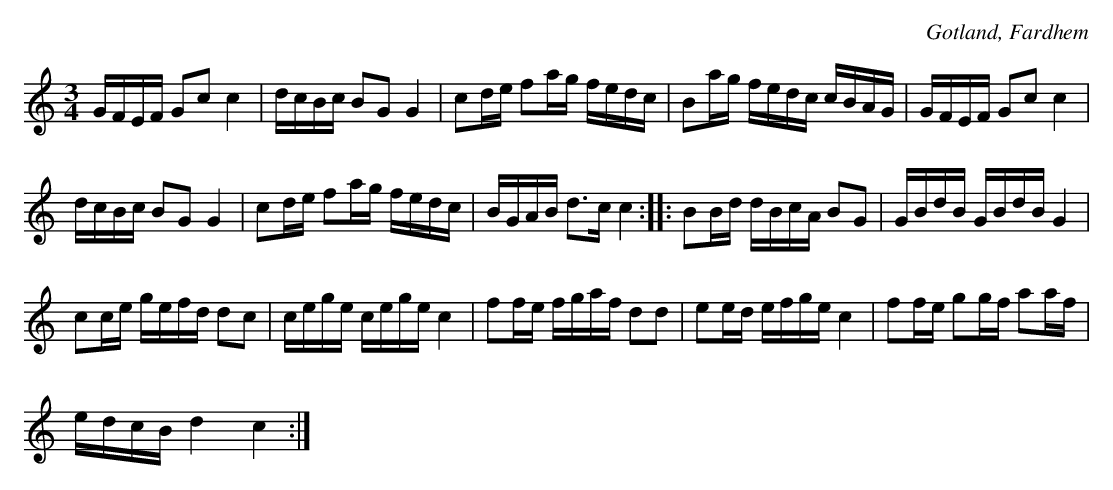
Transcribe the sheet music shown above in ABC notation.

X:1
T:
O:Gotland, Fardhem
M:3/4
L:1/16
K:C
GFEF G2c2 c4|dcBc B2G2 G4|c2de f2ag fedc|B2ag fedc cBAG|GFEF G2c2 c4|
dcBc B2G2 G4|c2de f2ag fedc|BGAB d3c c4::B2Bd dBcA B2G2|GBdB GBdB G4|
c2ce gefd d2c2|cege cege c4|f2fe fgaf d2d2|e2ed efge c4|f2fe g2gf a2af|
edcB d4 c4:|
